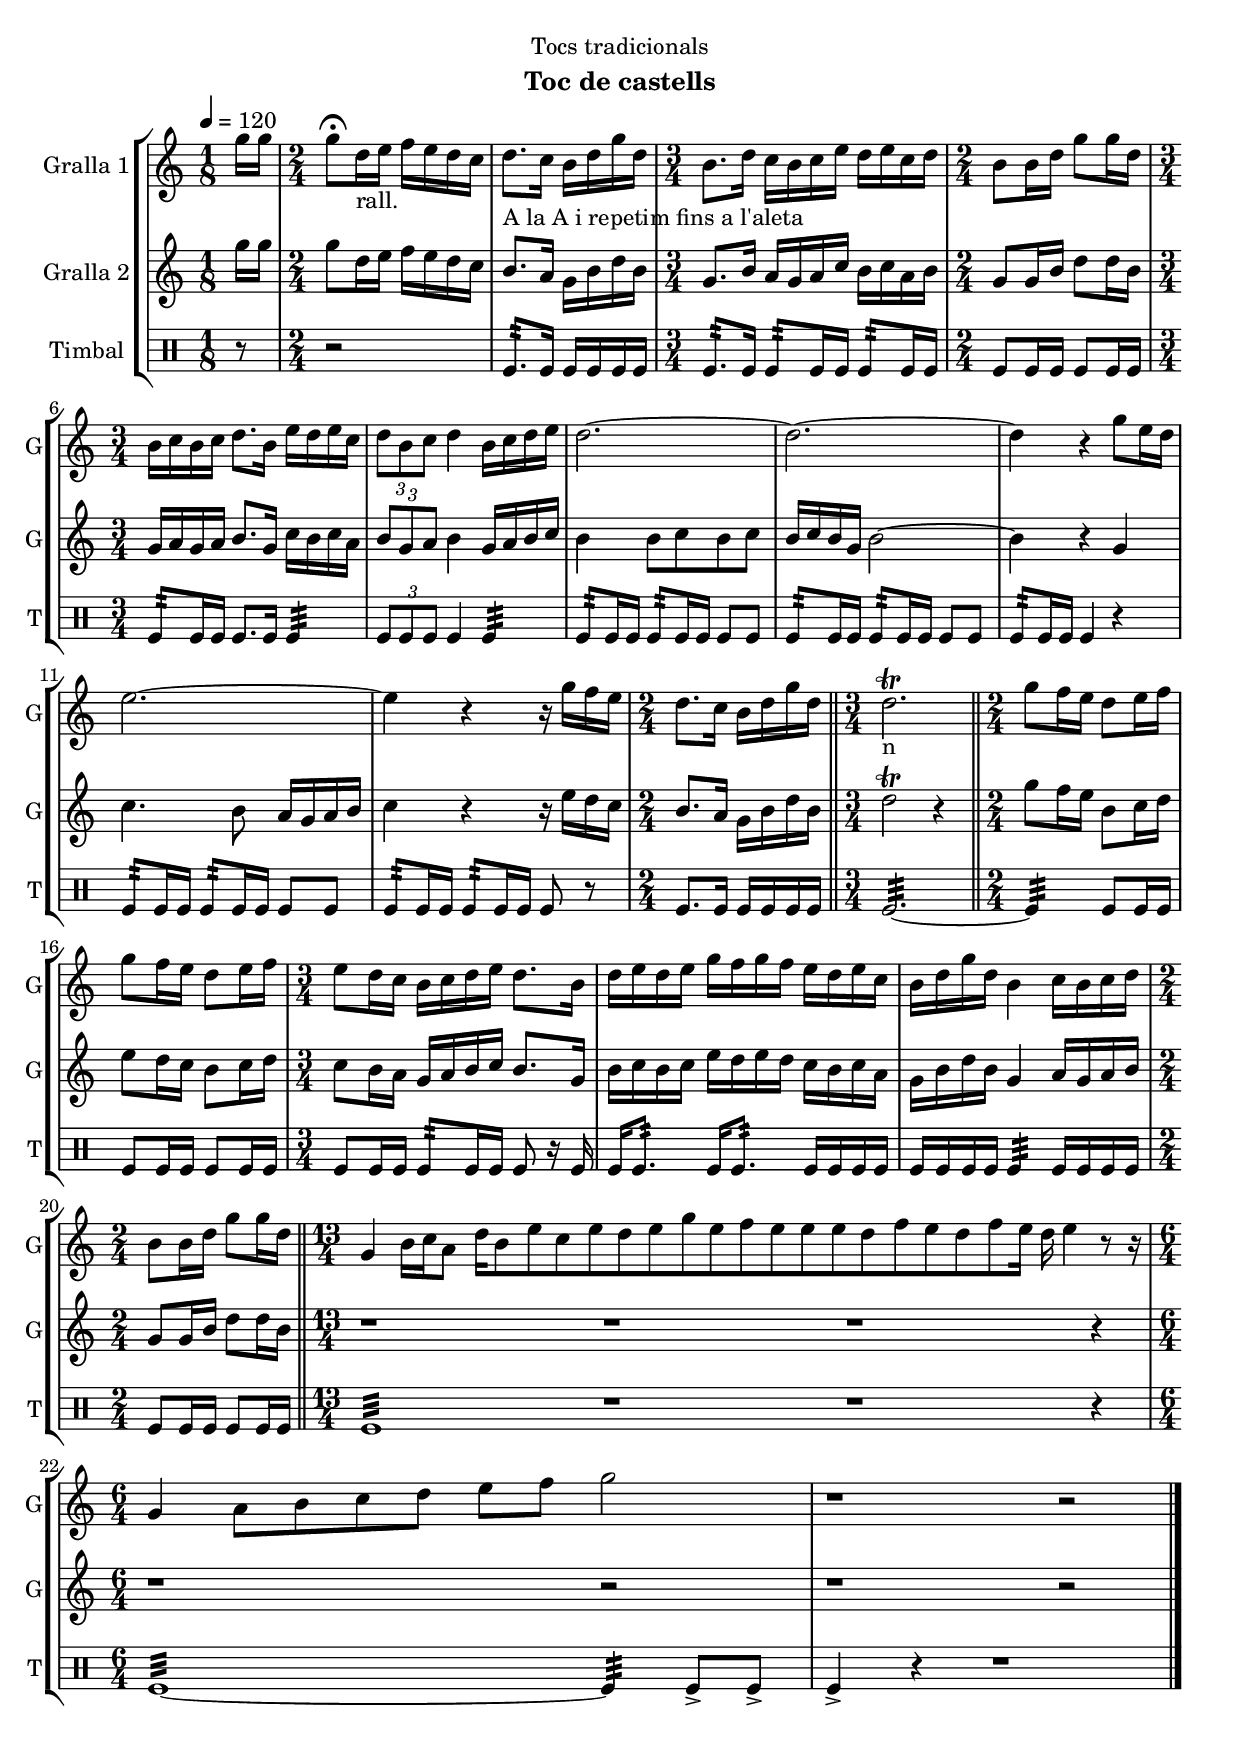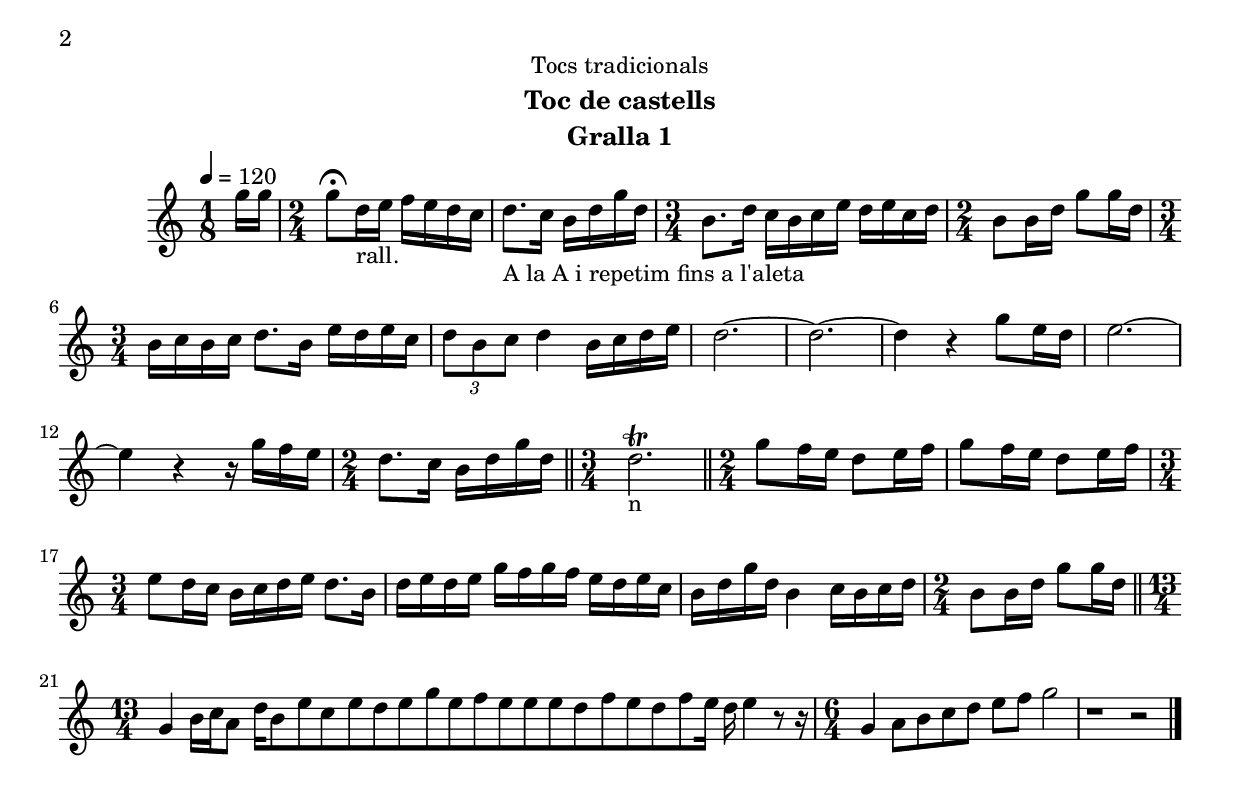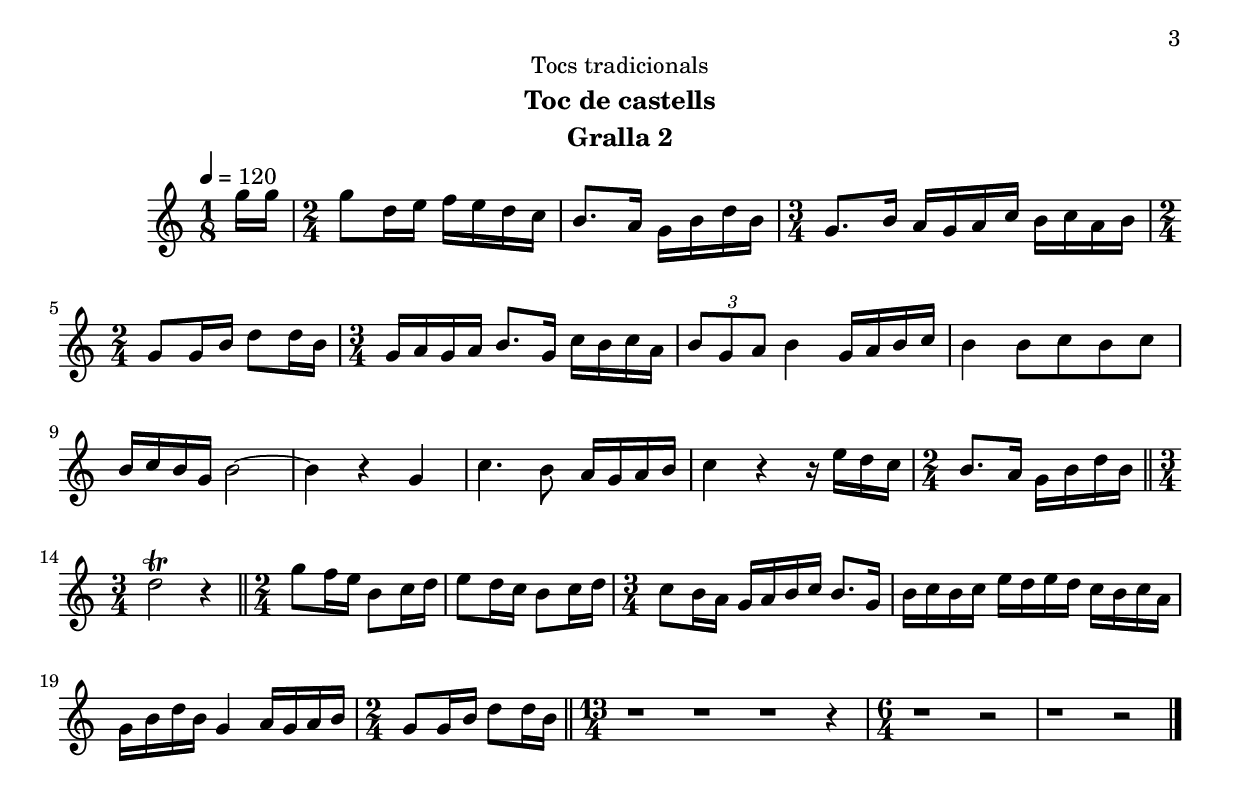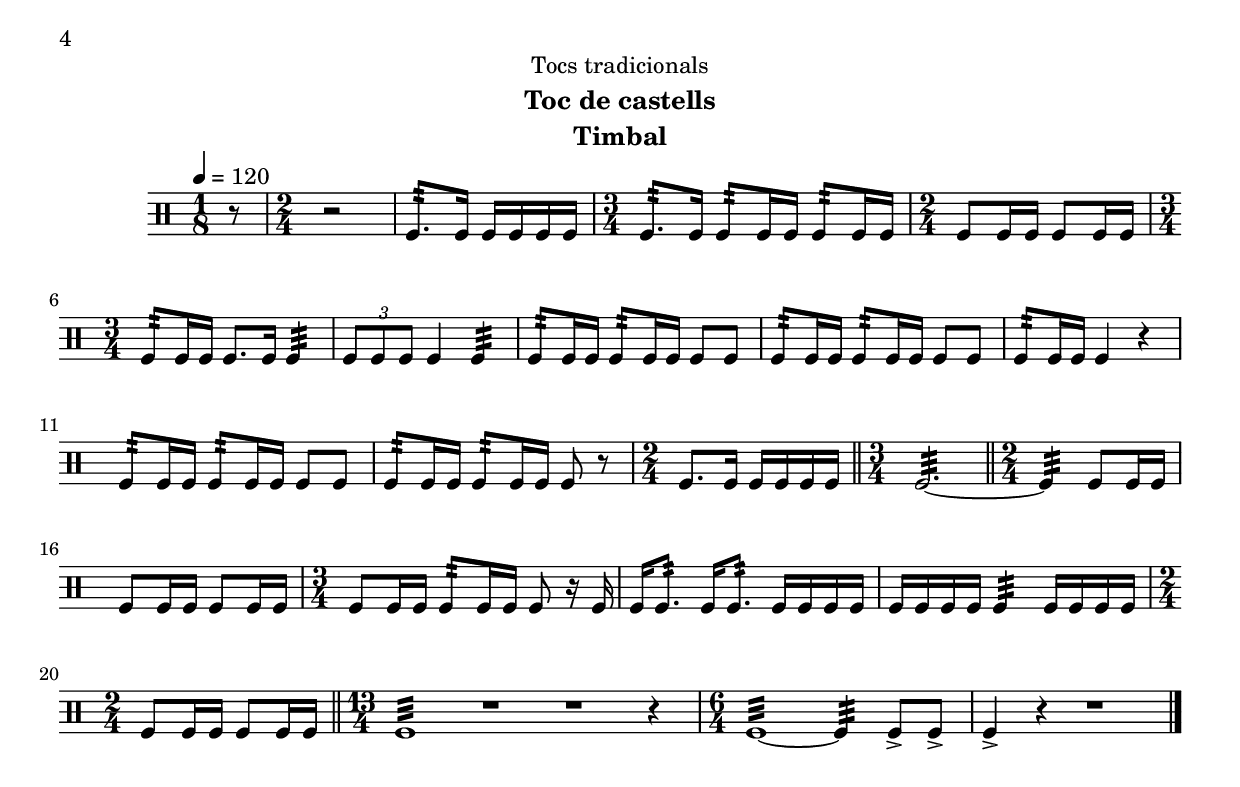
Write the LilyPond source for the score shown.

\version "2.16.2"

\header {
  dedication="Tocs tradicionals"
  title=""
  subtitle="Toc de castells"
  subsubtitle=""
  poet=""
  meter=""
  piece=""
  composer=""
  arranger=""
  opus=""
  instrument=""
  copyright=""
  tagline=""
}

liniaroAa =
\relative g''
{
  \tempo 4=120
  \clef treble
  \key c \major
  \time 1/8
  g16 g  |
  \time 2/4   g8 \fermata d16 _"rall." e f e d c  |
  d8. _"A la A i repetim
fins a l'aleta" c16 b d g d  |
  \time 3/4   b8. _"" d16 c b c e d e c d  |
  %05
  \time 2/4   b8 b16 d g8 g16 d  |
  \time 3/4   b16 _"" c b c d8. b16 e d e c  |
  \times 2/3 { d8 b c } d4 b16 c d e  |
  d2. ~  |
  d2. ~  |
  %10
  d4 r g8 e16 d  |
  e2. ~  |
  e4 r r16 g f e  |
  \time 2/4   d8. c16 b d  g d  \bar "||"
  \time 3/4   d2.\trill _"n"  \bar "||"
  %15
  \time 2/4   g8 f16  e d8 e16  f  |
  g8 f16 e d8 e16 f  |
  \time 3/4   e8 d16 c b c d e d8. b16  |
  d16 e d e g f g f e d e c  |
  b16 d g d b4 c16 b c d  |
  %20
  \time 2/4   b8 b16 d g8 g16 d  \bar "||"
  \time 13/4   g,4 b16 c a8 d16 b8 e c e d e g e f e e e d f e d f e16 d e4 r8 r16  | % kompletite
  \time 6/4   g,4 a8 b c d e f g2  |
  r1 r2  \bar "|." % kompletite
}

liniaroAb =
\relative g''
{
  \tempo 4=120
  \clef treble
  \key c \major
  \time 1/8
  g16 g  |
  \time 2/4   g8 d16 e f e d c  |
  b8. a16 g b d b  |
  \time 3/4   g8. b16 a g a c b c a b  |
  %05
  \time 2/4   g8 g16 b d8 d16 b  |
  \time 3/4   g16 a g a b8. g16 c b c a  |
  \times 2/3 { b8 g a } b4 g16 a b c  |
  b4 b8 c b c  |
  b16 c b g b2 ~  |
  %10
  b4 r g  |
  c4. b8 a16 g a b  |
  c4 r r16 e d c  |
  \time 2/4   b8. a16 g b d b  \bar "||"
  \time 3/4   d2\trill r4  \bar "||" % kompletite
  %15
  \time 2/4   g8 f16 e b8 c16 d  |
  e8 d16 c b8 c16 d  |
  \time 3/4   c8 b16 a g a b c b8. g16  |
  b16 c b c e d e d c b c a  |
  g16 b d b g4 a16 g a b  |
  %20
  \time 2/4   g8 g16 b d8 d16 b  \bar "||"
  \time 13/4   r1 r1 r1 r4  | % kompletite
  \time 6/4   r1 r2  | % kompletite
  r1 r2  \bar "|." % kompletite
}

liniaroAc =
\drummode
{
  \tempo 4=120
  \time 1/8
  r8  |
  \time 2/4   r2  |
  tomfl8.:32 tomfl16 tomfl tomfl tomfl tomfl  |
  \time 3/4   tomfl8.:32 tomfl16 tomfl8:32 tomfl16 tomfl tomfl8:32 tomfl16 tomfl  |
  %05
  \time 2/4   tomfl8 tomfl16 tomfl tomfl8 tomfl16 tomfl  |
  \time 3/4   tomfl8:32 tomfl16 tomfl tomfl8. tomfl16 tomfl4:32  |
  \times 2/3 { tomfl8 tomfl tomfl } tomfl4 tomfl:32  |
  tomfl8:32 tomfl16 tomfl tomfl8:32 tomfl16 tomfl tomfl8 tomfl  |
  tomfl8:32 tomfl16 tomfl tomfl8:32 tomfl16 tomfl tomfl8 tomfl  |
  %10
  tomfl8:32 tomfl16 tomfl tomfl4 r  |
  tomfl8:32 tomfl16 tomfl tomfl8:32 tomfl16 tomfl tomfl8 tomfl  |
  tomfl8:32 tomfl16 tomfl tomfl8:32 tomfl16 tomfl tomfl8 r  |
  \time 2/4   tomfl8. tomfl16 tomfl tomfl tomfl tomfl  \bar "||"
  \time 3/4   tomfl2.:32 ~  \bar "||"
  %15
  \time 2/4   tomfl4:32 tomfl8 tomfl16 tomfl  |
  tomfl8 tomfl16 tomfl tomfl8 tomfl16 tomfl  |
  \time 3/4   tomfl8 tomfl16 tomfl tomfl8:32 tomfl16 tomfl  tomfl8 r16 tomfl  |
  tomfl16 tomfl8.:32  tomfl16 tomfl8.:32 tomfl16 tomfl tomfl tomfl  |
  tomfl16 tomfl tomfl tomfl tomfl4:32 tomfl16 tomfl tomfl tomfl  |
  %20
  \time 2/4   tomfl8 tomfl16 tomfl tomfl8 tomfl16 tomfl  \bar "||"
  \time 13/4   tomfl1:32 r1 r1 r4  | % kompletite
  \time 6/4   tomfl1:32 ~ tomfl4:32 tomfl8-> tomfl->  |
  tomfl4-> r r1  \bar "|." % kompletite
}

\bookpart {
  \score {
    \new StaffGroup {
      \override Score.RehearsalMark #'self-alignment-X = #LEFT
      <<
        \new Staff \with {instrumentName = #"Gralla 1" shortInstrumentName = #"G"} \liniaroAa
        \new Staff \with {instrumentName = #"Gralla 2" shortInstrumentName = #"G"} \liniaroAb
        \new DrumStaff \with {instrumentName = #"Timbal" shortInstrumentName = #"T"} \liniaroAc
      >>
    }
    \layout {}
  }
  \score { \unfoldRepeats
    \new StaffGroup {
      \override Score.RehearsalMark #'self-alignment-X = #LEFT
      <<
        \new Staff \with {instrumentName = #"Gralla 1" shortInstrumentName = #"G"} \liniaroAa
        \new Staff \with {instrumentName = #"Gralla 2" shortInstrumentName = #"G"} \liniaroAb
        \new DrumStaff \with {instrumentName = #"Timbal" shortInstrumentName = #"T"} \liniaroAc
      >>
    }
    \midi {
      \set Staff.midiInstrument = "oboe"
      \set DrumStaff.midiInstrument = "drums"
    }
  }
}

\bookpart {
  \header {instrument="Gralla 1"}
  \score {
    \new StaffGroup {
      \override Score.RehearsalMark #'self-alignment-X = #LEFT
      <<
        \new Staff \liniaroAa
      >>
    }
    \layout {}
  }
  \score { \unfoldRepeats
    \new StaffGroup {
      \override Score.RehearsalMark #'self-alignment-X = #LEFT
      <<
        \new Staff \liniaroAa
      >>
    }
    \midi {
      \set Staff.midiInstrument = "oboe"
      \set DrumStaff.midiInstrument = "drums"
    }
  }
}

\bookpart {
  \header {instrument="Gralla 2"}
  \score {
    \new StaffGroup {
      \override Score.RehearsalMark #'self-alignment-X = #LEFT
      <<
        \new Staff \liniaroAb
      >>
    }
    \layout {}
  }
  \score { \unfoldRepeats
    \new StaffGroup {
      \override Score.RehearsalMark #'self-alignment-X = #LEFT
      <<
        \new Staff \liniaroAb
      >>
    }
    \midi {
      \set Staff.midiInstrument = "oboe"
      \set DrumStaff.midiInstrument = "drums"
    }
  }
}

\bookpart {
  \header {instrument="Timbal"}
  \score {
    \new StaffGroup {
      \override Score.RehearsalMark #'self-alignment-X = #LEFT
      <<
        \new DrumStaff \liniaroAc
      >>
    }
    \layout {}
  }
  \score { \unfoldRepeats
    \new StaffGroup {
      \override Score.RehearsalMark #'self-alignment-X = #LEFT
      <<
        \new DrumStaff \liniaroAc
      >>
    }
    \midi {
      \set Staff.midiInstrument = "oboe"
      \set DrumStaff.midiInstrument = "drums"
    }
  }
}

